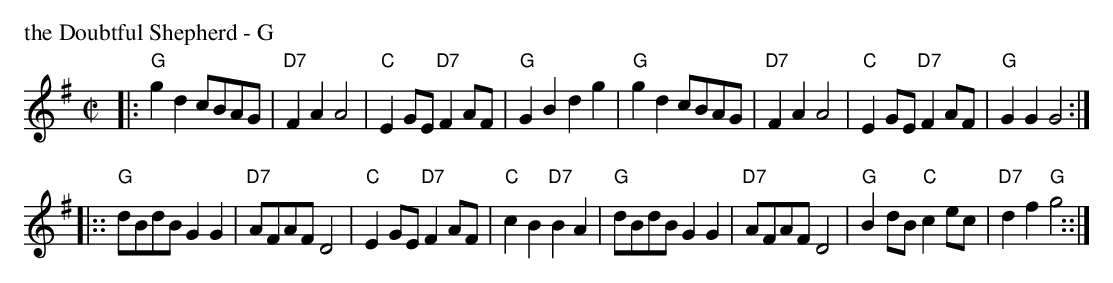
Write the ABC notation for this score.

X:1
P: the Doubtful Shepherd - G
M: C|
L: 1/8
K: G
|: "G"g2d2 cBAG | "D7"F2A2 A4 | "C"E2GE "D7"F2AF | "G"G2B2 d2g2 \
|  "G"g2d2 cBAG | "D7"F2A2 A4 | "C"E2GE "D7"F2AF | "G"G2G2 G4 :|
|::"G"dBdB G2G2 | "D7"AFAF D4 | "C"E2GE "D7"F2AF | "C"c2B2 "D7"B2A2 \
|  "G"dBdB G2G2 | "D7"AFAF D4 | "G"B2dB "C"c2ec | "D7"d2f2 "G"g4 ::|
